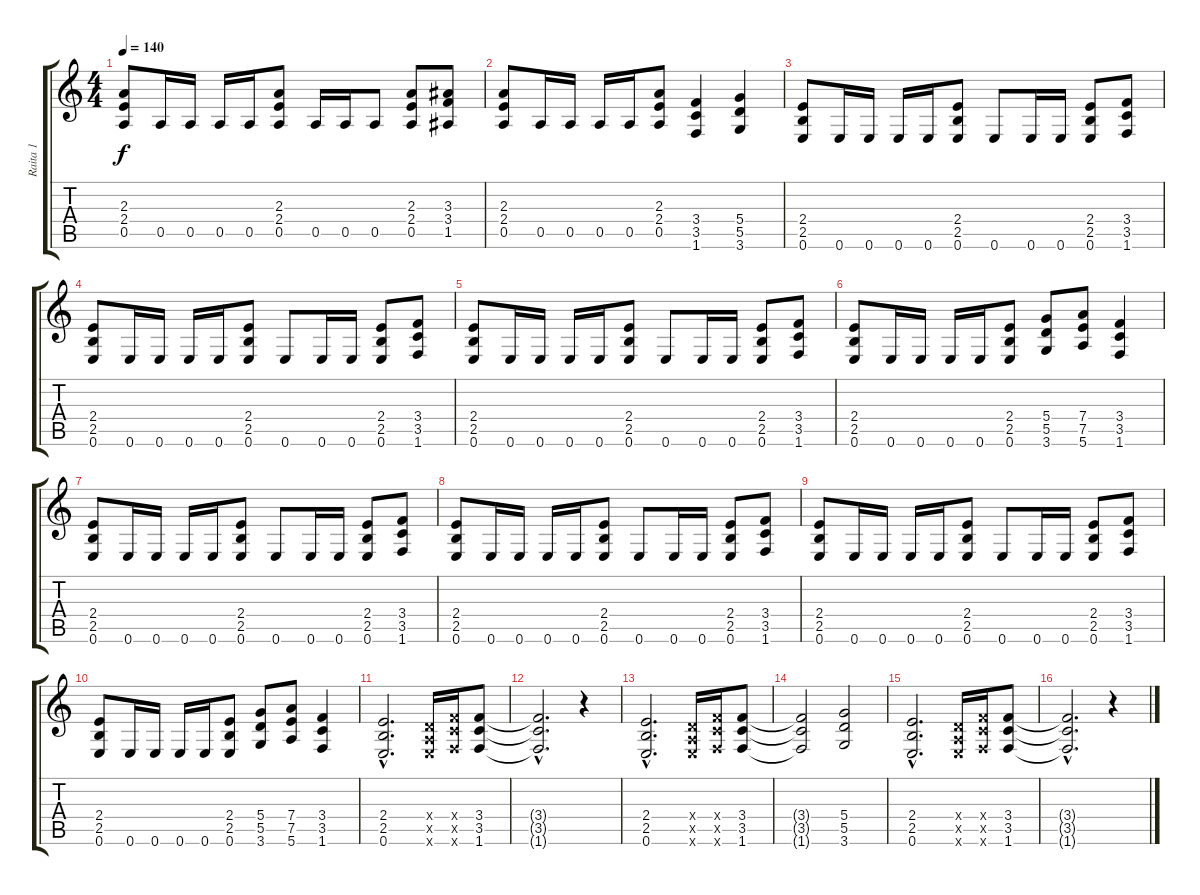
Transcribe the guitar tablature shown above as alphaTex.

\track ("Raita 1" "Raita 1") {instrument distortionguitar}
\staff {score tabs}
\tuning (E4 B3 G3 D3 A2 E2) {hide}
\ts (4 4)
\tempo 140
\clef g2
\ks c
(2.3 2.4 0.5).8{dy f} 0.5.16 0.5.16 0.5.16 0.5.16 (2.3 2.4 0.5).8 0.5.16 0.5.16 0.5.8 (2.3 2.4 0.5).8 (3.3 3.4 1.5).8 |
(2.3 2.4 0.5).8 0.5.16 0.5.16 0.5.16 0.5.16 (2.3 2.4 0.5).8 (3.4 3.5 1.6).4 (5.4 5.5 3.6).4 |
(2.4 2.5 0.6).8 0.6.16 0.6.16 0.6.16 0.6.16 (2.4 2.5 0.6).8 0.6.8 0.6.16 0.6.16 (2.4 2.5 0.6).8 (3.4 3.5 1.6).8 |
(2.4 2.5 0.6).8 0.6.16 0.6.16 0.6.16 0.6.16 (2.4 2.5 0.6).8 0.6.8 0.6.16 0.6.16 (2.4 2.5 0.6).8 (3.4 3.5 1.6).8 |
(2.4 2.5 0.6).8 0.6.16 0.6.16 0.6.16 0.6.16 (2.4 2.5 0.6).8 0.6.8 0.6.16 0.6.16 (2.4 2.5 0.6).8 (3.4 3.5 1.6).8 |
(2.4 2.5 0.6).8 0.6.16 0.6.16 0.6.16 0.6.16 (2.4 2.5 0.6).8 (5.4 5.5 3.6).8 (7.4 7.5 5.6).8 (3.4 3.5 1.6).4 |
(2.4 2.5 0.6).8 0.6.16 0.6.16 0.6.16 0.6.16 (2.4 2.5 0.6).8 0.6.8 0.6.16 0.6.16 (2.4 2.5 0.6).8 (3.4 3.5 1.6).8 |
(2.4 2.5 0.6).8 0.6.16 0.6.16 0.6.16 0.6.16 (2.4 2.5 0.6).8 0.6.8 0.6.16 0.6.16 (2.4 2.5 0.6).8 (3.4 3.5 1.6).8 |
(2.4 2.5 0.6).8 0.6.16 0.6.16 0.6.16 0.6.16 (2.4 2.5 0.6).8 0.6.8 0.6.16 0.6.16 (2.4 2.5 0.6).8 (3.4 3.5 1.6).8 |
(2.4 2.5 0.6).8 0.6.16 0.6.16 0.6.16 0.6.16 (2.4 2.5 0.6).8 (5.4 5.5 3.6).8 (7.4 7.5 5.6).8 (3.4 3.5 1.6).4 |
(2.4{hac} 2.5{hac} 0.6{hac}).2{d} (0.4{x} 0.5{x} 0.6{x}).16 (3.4{x} 3.5{x} 1.6{x}).16 (3.4 3.5 1.6).8 |
(3.4{hac t} 3.5{hac t} 1.6{hac t}).2{d} r.4 |
(2.4{hac} 2.5{hac} 0.6{hac}).2{d} (0.4{x} 0.5{x} 0.6{x}).16 (3.4{x} 3.5{x} 1.6{x}).16 (3.4 3.5 1.6).8 |
(3.4{t} 3.5{t} 1.6{t}).2 (5.4 5.5 3.6).2 |
(2.4{hac} 2.5{hac} 0.6{hac}).2{d} (0.4{x} 0.5{x} 0.6{x}).16 (3.4{x} 3.5{x} 1.6{x}).16 (3.4 3.5 1.6).8 |
(3.4{hac t} 3.5{hac t} 1.6{hac t}).2{d} r.4
